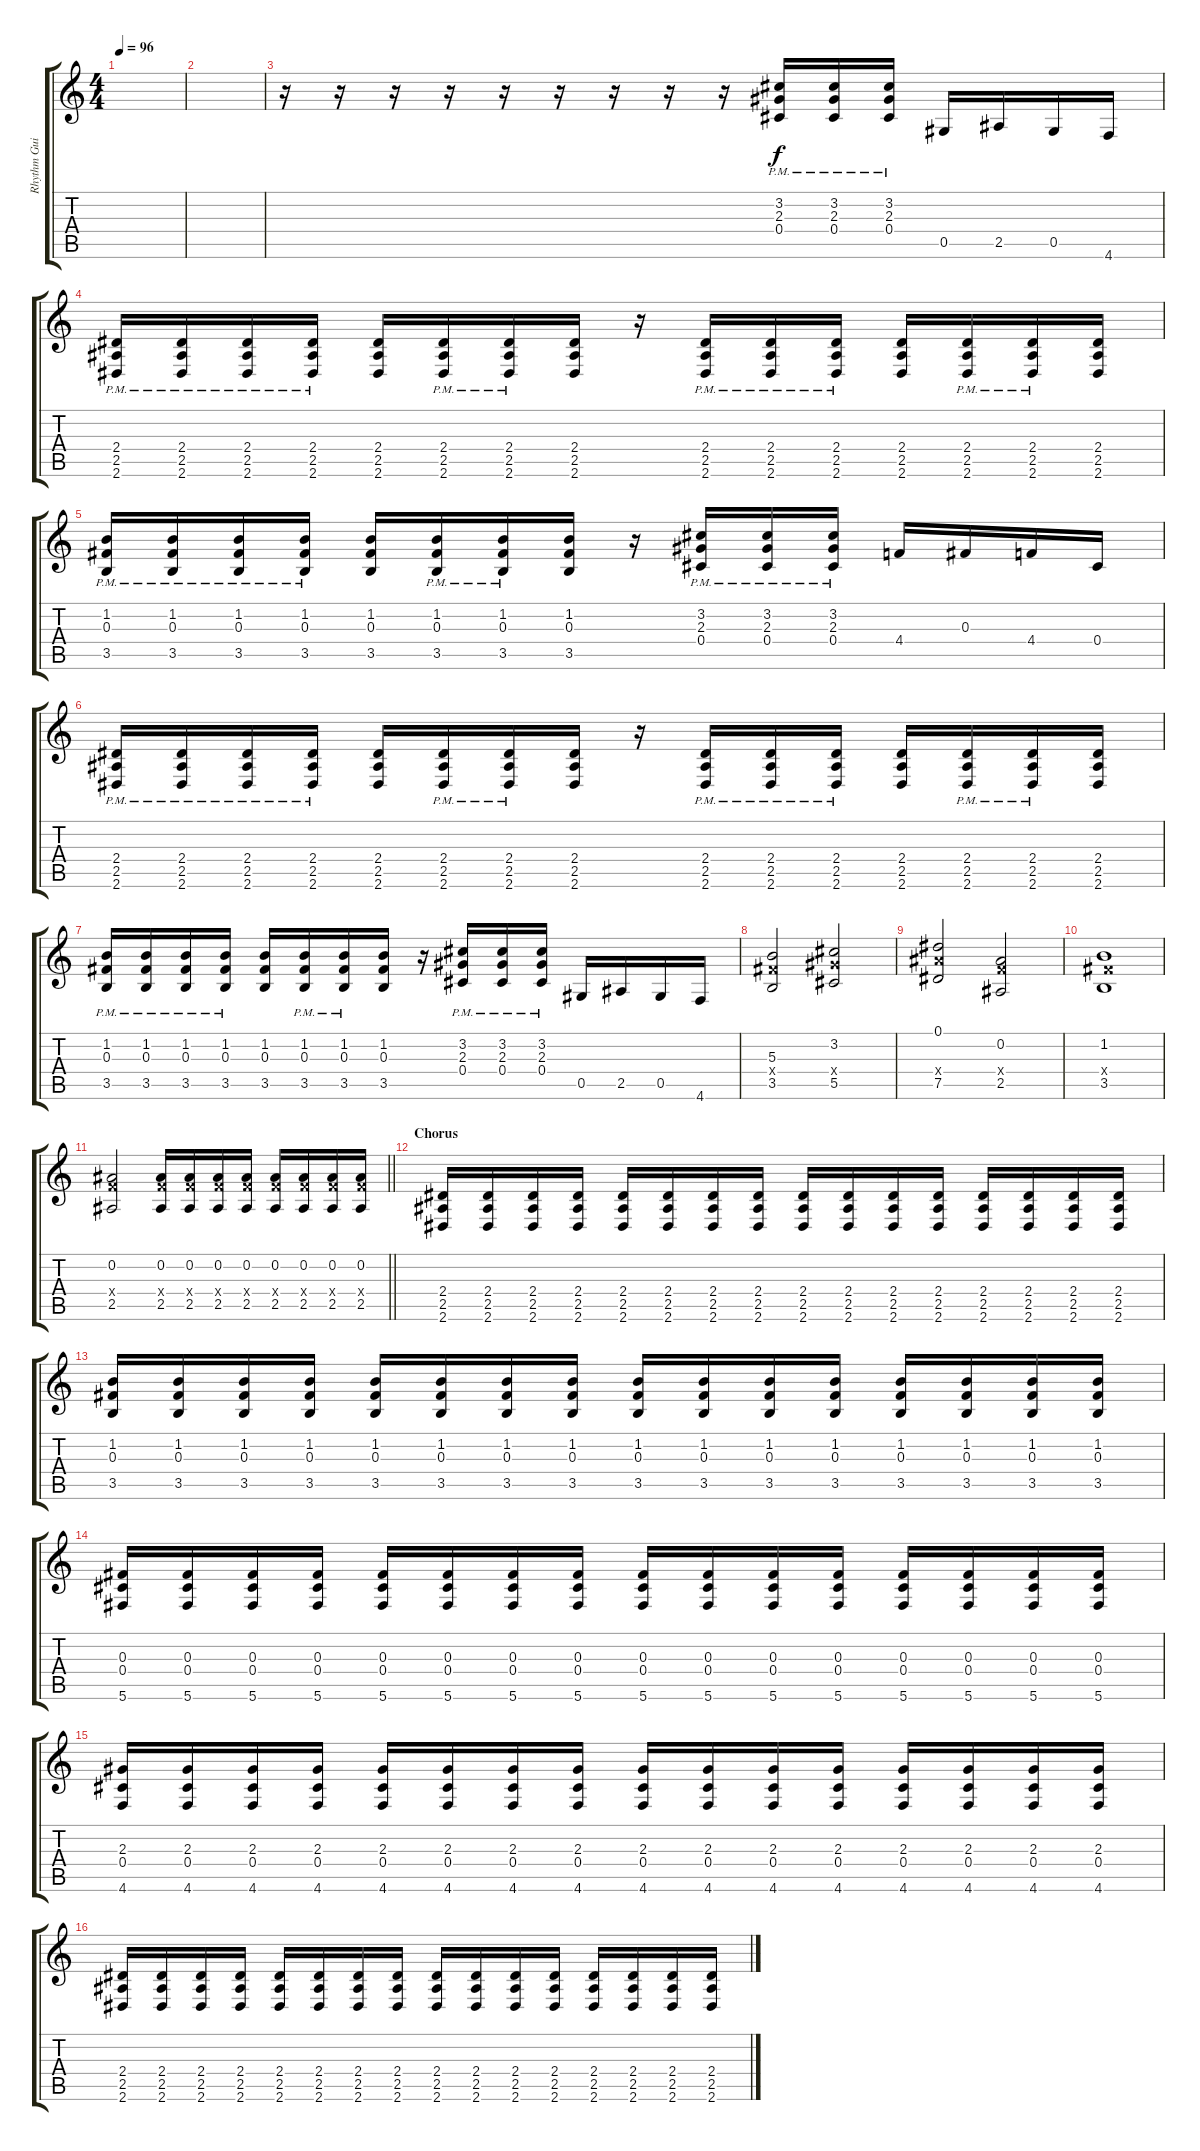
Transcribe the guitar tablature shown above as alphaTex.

\track ("Rhythm Guitar" "Rhythm Gui") {instrument distortionguitar}
\staff {score tabs}
\tuning (Eb4 Bb3 Gb3 Db3 Ab2 Db2) {hide}
\ts (4 4)
\tempo 96
\clef g2
\ks c
|
|
r.16 r.16 r.16 r.16 r.16 r.16 r.16 r.16 r.16 (3.2{pm} 2.3{pm} 0.4{pm}).16 (3.2{pm} 2.3{pm} 0.4{pm}).16 (3.2{pm} 2.3{pm} 0.4{pm}).16 0.5.16 2.5.16 0.5.16 4.6.16 |
(2.4{pm} 2.5{pm} 2.6{pm}).16 (2.4{pm} 2.5{pm} 2.6{pm}).16 (2.4{pm} 2.5{pm} 2.6{pm}).16 (2.4{pm} 2.5{pm} 2.6{pm}).16 (2.4 2.5 2.6).16 (2.4{pm} 2.5{pm} 2.6{pm}).16 (2.4{pm} 2.5{pm} 2.6{pm}).16 (2.4 2.5 2.6).16 r.16 (2.4{pm} 2.5{pm} 2.6{pm}).16 (2.4{pm} 2.5{pm} 2.6{pm}).16 (2.4{pm} 2.5{pm} 2.6{pm}).16 (2.4 2.5 2.6).16 (2.4{pm} 2.5{pm} 2.6{pm}).16 (2.4{pm} 2.5{pm} 2.6{pm}).16 (2.4 2.5 2.6).16 |
(1.2{pm} 0.3{pm} 3.5{pm}).16 (1.2{pm} 0.3{pm} 3.5{pm}).16 (1.2{pm} 0.3{pm} 3.5{pm}).16 (1.2{pm} 0.3{pm} 3.5{pm}).16 (1.2 0.3 3.5).16 (1.2{pm} 0.3{pm} 3.5{pm}).16 (1.2{pm} 0.3{pm} 3.5{pm}).16 (1.2 0.3 3.5).16 r.16 (3.2{pm} 2.3{pm} 0.4{pm}).16 (3.2{pm} 2.3{pm} 0.4{pm}).16 (3.2{pm} 2.3{pm} 0.4{pm}).16 4.4.16 0.3.16 4.4.16 0.4.16 |
(2.4{pm} 2.5{pm} 2.6{pm}).16 (2.4{pm} 2.5{pm} 2.6{pm}).16 (2.4{pm} 2.5{pm} 2.6{pm}).16 (2.4{pm} 2.5{pm} 2.6{pm}).16 (2.4 2.5 2.6).16 (2.4{pm} 2.5{pm} 2.6{pm}).16 (2.4{pm} 2.5{pm} 2.6{pm}).16 (2.4 2.5 2.6).16 r.16 (2.4{pm} 2.5{pm} 2.6{pm}).16 (2.4{pm} 2.5{pm} 2.6{pm}).16 (2.4{pm} 2.5{pm} 2.6{pm}).16 (2.4 2.5 2.6).16 (2.4{pm} 2.5{pm} 2.6{pm}).16 (2.4{pm} 2.5{pm} 2.6{pm}).16 (2.4 2.5 2.6).16 |
(1.2{pm} 0.3{pm} 3.5{pm}).16 (1.2{pm} 0.3{pm} 3.5{pm}).16 (1.2{pm} 0.3{pm} 3.5{pm}).16 (1.2{pm} 0.3{pm} 3.5{pm}).16 (1.2 0.3 3.5).16 (1.2{pm} 0.3{pm} 3.5{pm}).16 (1.2{pm} 0.3{pm} 3.5{pm}).16 (1.2 0.3 3.5).16 r.16 (3.2{pm} 2.3{pm} 0.4{pm}).16 (3.2{pm} 2.3{pm} 0.4{pm}).16 (3.2{pm} 2.3{pm} 0.4{pm}).16 0.5.16 2.5.16 0.5.16 4.6.16 |
(5.3 5.4{x} 3.5).2 (3.2 7.4{x} 5.5).2 |
(0.1 9.4{x} 7.5).2 (0.2 4.4{x} 2.5).2 |
(1.2 5.4{x} 3.5).1 |
\barLineRight lightlight
(0.2 4.4{x} 2.5).2 (0.2 4.4{x} 2.5).16 (0.2 4.4{x} 2.5).16 (0.2 4.4{x} 2.5).16 (0.2 4.4{x} 2.5).16 (0.2 4.4{x} 2.5).16 (0.2 4.4{x} 2.5).16 (0.2 4.4{x} 2.5).16 (0.2 4.4{x} 2.5).16 |
\section ("" "Chorus")
(2.4 2.5 2.6).16 (2.4 2.5 2.6).16 (2.4 2.5 2.6).16 (2.4 2.5 2.6).16 (2.4 2.5 2.6).16 (2.4 2.5 2.6).16 (2.4 2.5 2.6).16 (2.4 2.5 2.6).16 (2.4 2.5 2.6).16 (2.4 2.5 2.6).16 (2.4 2.5 2.6).16 (2.4 2.5 2.6).16 (2.4 2.5 2.6).16 (2.4 2.5 2.6).16 (2.4 2.5 2.6).16 (2.4 2.5 2.6).16 |
(1.2 0.3 3.5).16 (1.2 0.3 3.5).16 (1.2 0.3 3.5).16 (1.2 0.3 3.5).16 (1.2 0.3 3.5).16 (1.2 0.3 3.5).16 (1.2 0.3 3.5).16 (1.2 0.3 3.5).16 (1.2 0.3 3.5).16 (1.2 0.3 3.5).16 (1.2 0.3 3.5).16 (1.2 0.3 3.5).16 (1.2 0.3 3.5).16 (1.2 0.3 3.5).16 (1.2 0.3 3.5).16 (1.2 0.3 3.5).16 |
(0.3 0.4 5.6).16 (0.3 0.4 5.6).16 (0.3 0.4 5.6).16 (0.3 0.4 5.6).16 (0.3 0.4 5.6).16 (0.3 0.4 5.6).16 (0.3 0.4 5.6).16 (0.3 0.4 5.6).16 (0.3 0.4 5.6).16 (0.3 0.4 5.6).16 (0.3 0.4 5.6).16 (0.3 0.4 5.6).16 (0.3 0.4 5.6).16 (0.3 0.4 5.6).16 (0.3 0.4 5.6).16 (0.3 0.4 5.6).16 |
(2.3 0.4 4.6).16 (2.3 0.4 4.6).16 (2.3 0.4 4.6).16 (2.3 0.4 4.6).16 (2.3 0.4 4.6).16 (2.3 0.4 4.6).16 (2.3 0.4 4.6).16 (2.3 0.4 4.6).16 (2.3 0.4 4.6).16 (2.3 0.4 4.6).16 (2.3 0.4 4.6).16 (2.3 0.4 4.6).16 (2.3 0.4 4.6).16 (2.3 0.4 4.6).16 (2.3 0.4 4.6).16 (2.3 0.4 4.6).16 |
(2.4 2.5 2.6).16 (2.4 2.5 2.6).16 (2.4 2.5 2.6).16 (2.4 2.5 2.6).16 (2.4 2.5 2.6).16 (2.4 2.5 2.6).16 (2.4 2.5 2.6).16 (2.4 2.5 2.6).16 (2.4 2.5 2.6).16 (2.4 2.5 2.6).16 (2.4 2.5 2.6).16 (2.4 2.5 2.6).16 (2.4 2.5 2.6).16 (2.4 2.5 2.6).16 (2.4 2.5 2.6).16 (2.4 2.5 2.6).16
